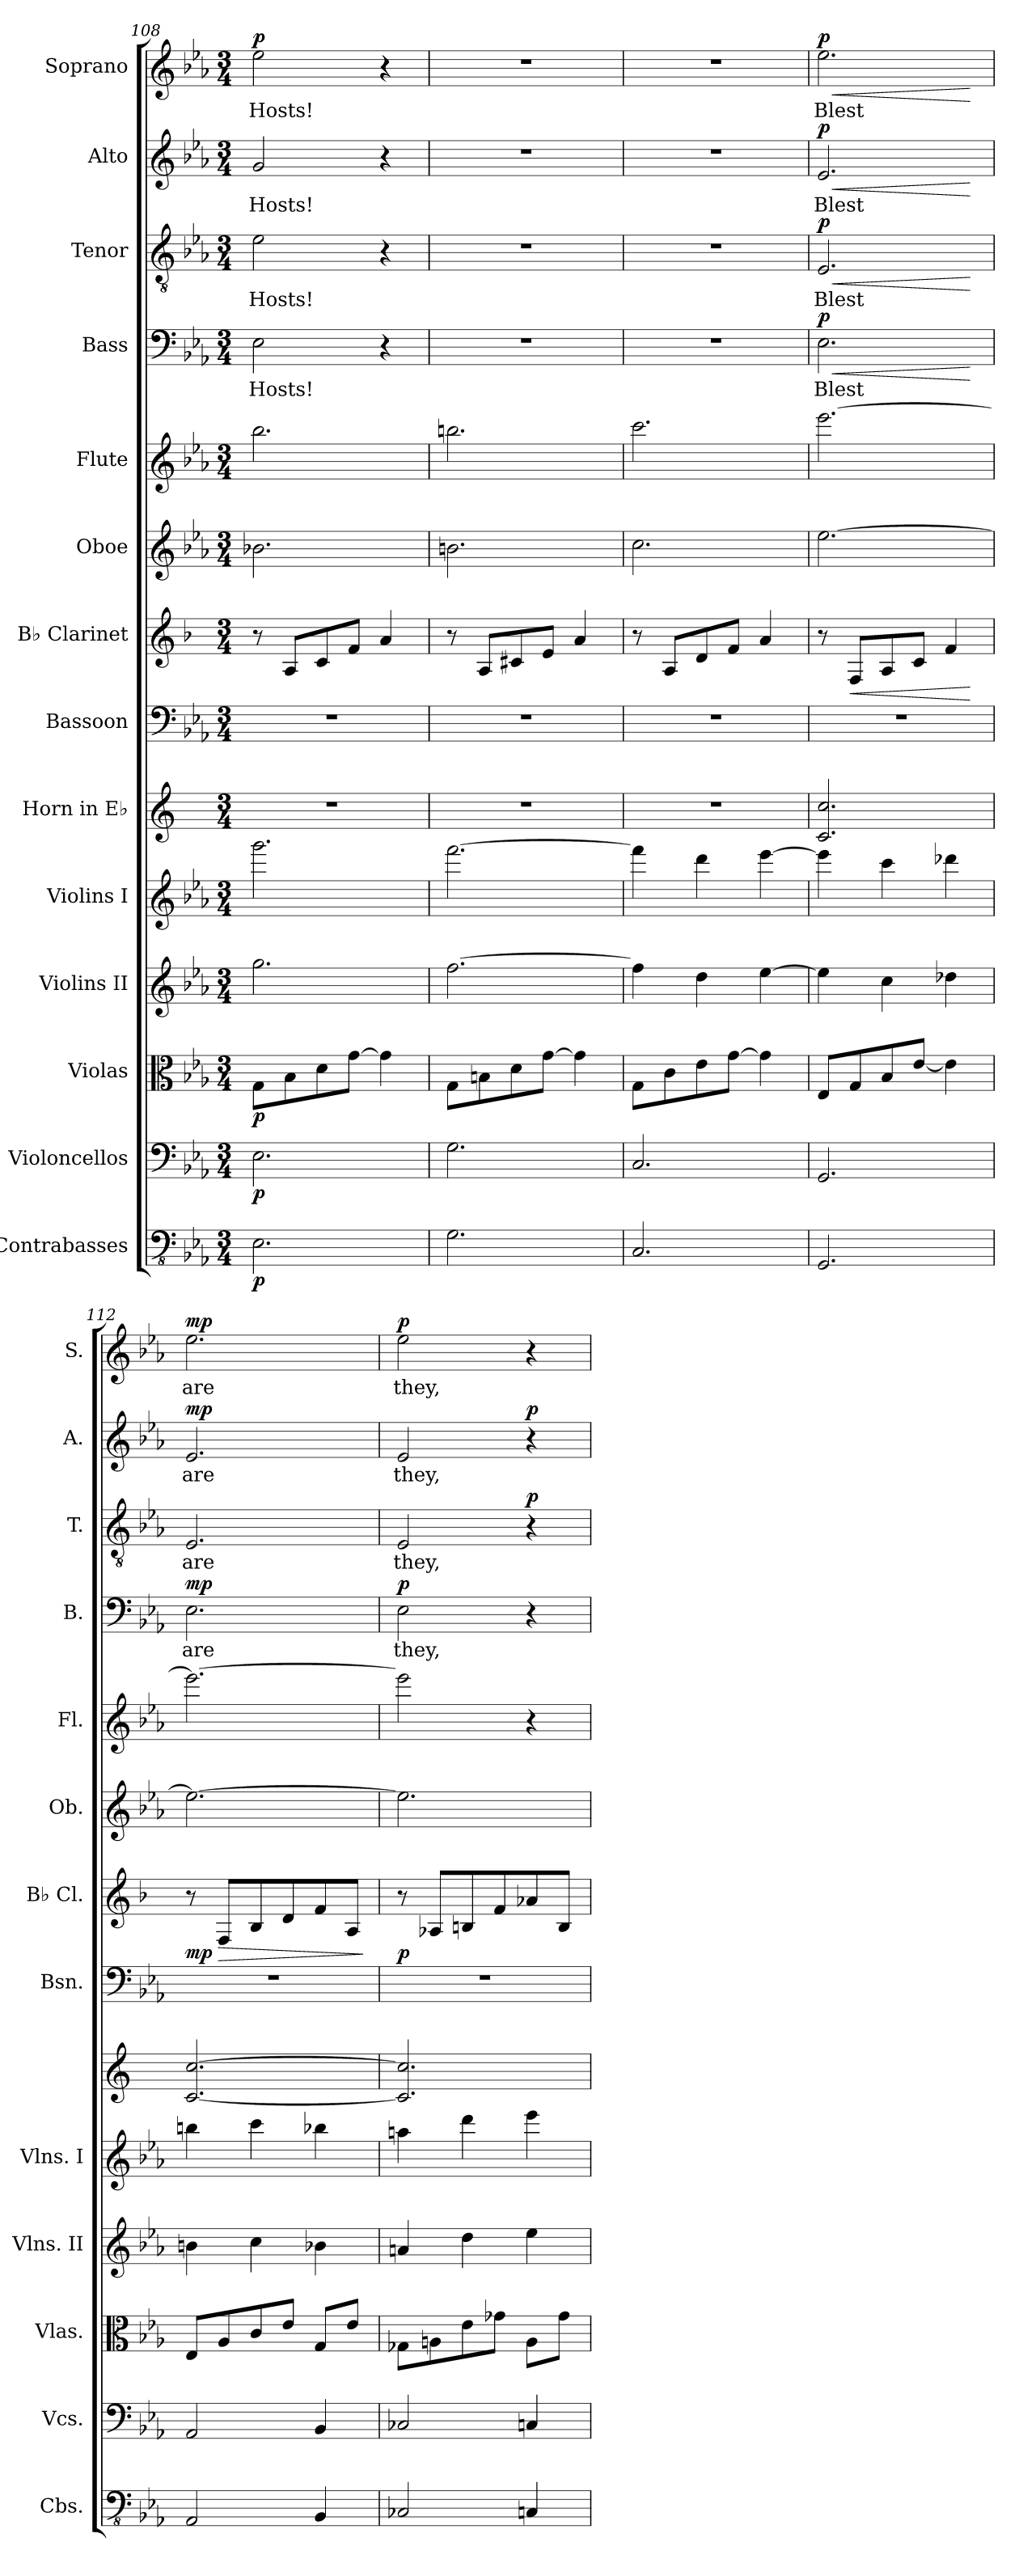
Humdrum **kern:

**kern	**dynam	**kern	**dynam	**kern	**dynam	**kern	**kern	**kern	**kern	**kern	**dynam	**kern	**kern	**kern	**text	**dynam	**kern	**text	**dynam	**kern	**text	**dynam	**kern	**text	**dynam
*part14	*part14	*part13	*part13	*part12	*part12	*part11	*part10	*part9	*part8	*part7	*part7	*part6	*part5	*part4	*part4	*part4	*part3	*part3	*part3	*part2	*part2	*part2	*part1	*part1	*part1
*staff14	*staff14	*staff13	*staff13	*staff12	*staff12	*staff11	*staff10	*staff9	*staff8	*staff7	*staff7	*staff6	*staff5	*staff4	*staff4	*staff4	*staff3	*staff3	*staff3	*staff2	*staff2	*staff2	*staff1	*staff1	*staff1
*I"Contrabasses	*	*I"Violoncellos	*	*I"Violas	*	*I"Violins II	*I"Violins I	*I"Horn in E♭	*I"Bassoon	*I"B♭ Clarinet	*	*I"Oboe	*I"Flute	*I"Bass	*	*	*I"Tenor	*	*	*I"Alto	*	*	*I"Soprano	*	*
*I'Cbs.	*	*I'Vcs.	*	*I'Vlas.	*	*I'Vlns. II	*I'Vlns. I	*	*I'Bsn.	*I'B♭ Cl.	*	*I'Ob.	*I'Fl.	*I'B.	*	*	*I'T.	*	*	*I'A.	*	*	*I'S.	*	*
*clefFv4	*	*clefF4	*	*clefC3	*	*clefG2	*clefG2	*clefG2	*clefF4	*clefG2	*	*clefG2	*clefG2	*clefF4	*	*	*clefGv2	*	*	*clefG2	*	*	*clefG2	*	*
*	*	*	*	*	*	*	*	*ITrd5c9	*	*ITrd1c2	*	*	*	*	*	*	*	*	*	*	*	*	*	*	*
*k[b-e-a-]	*	*k[b-e-a-]	*	*k[b-e-a-]	*	*k[b-e-a-]	*k[b-e-a-]	*k[b-e-a-]	*k[b-e-a-]	*k[b-e-a-]	*	*k[b-e-a-]	*k[b-e-a-]	*k[b-e-a-]	*	*	*k[b-e-a-]	*	*	*k[b-e-a-]	*	*	*k[b-e-a-]	*	*
*M3/4	*	*M3/4	*	*M3/4	*	*M3/4	*M3/4	*M3/4	*M3/4	*M3/4	*	*M3/4	*M3/4	*M3/4	*	*	*M3/4	*	*	*M3/4	*	*	*M3/4	*	*
=108	=108	=108	=108	=108	=108	=108	=108	=108	=108	=108	=108	=108	=108	=108	=108	=108	=108	=108	=108	=108	=108	=108	=108	=108	=108
!	!LO:DY:b	!	!LO:DY:b	!	!LO:DY:b	!	!	!	!	!	!	!	!	!	!LO:LY:b	!	!	!LO:LY:b	!	!	!LO:LY:b	!	!	!LO:LY:b	!LO:DY:a
2.EE-\	p	2.E-\	p	8G\L	p	2.gg\	2.ggg\	2.r	2.r	8r	.	2.b-X\	2.bb-\	2E-\	Hosts!	.	2e-\	Hosts!	.	2g/	Hosts!	.	2ee-\	Hosts!	p
.	.	.	.	8B-\	.	.	.	.	.	8G/L	.	.	.	.	.	.	.	.	.	.	.	.	.	.	.
.	.	.	.	8d\	.	.	.	.	.	8B-/	.	.	.	.	.	.	.	.	.	.	.	.	.	.	.
.	.	.	.	[8g\J	.	.	.	.	.	8e-/J	.	.	.	.	.	.	.	.	.	.	.	.	.	.	.
.	.	.	.	4g\]	.	.	.	.	.	4g/	.	.	.	4r	.	.	4r	.	.	4r	.	.	4r	.	.
=109	=109	=109	=109	=109	=109	=109	=109	=109	=109	=109	=109	=109	=109	=109	=109	=109	=109	=109	=109	=109	=109	=109	=109	=109	=109
2.GG\	.	2.G\	.	8G\L	.	[2.ff\	[2.fff\	2.r	2.r	8r	.	2.bn\	2.bbn\	2.r	.	.	2.r	.	.	2.r	.	.	2.r	.	.
.	.	.	.	8Bn\	.	.	.	.	.	8G/L	.	.	.	.	.	.	.	.	.	.	.	.	.	.	.
.	.	.	.	8d\	.	.	.	.	.	8Bn/	.	.	.	.	.	.	.	.	.	.	.	.	.	.	.
.	.	.	.	[8g\J	.	.	.	.	.	8d/J	.	.	.	.	.	.	.	.	.	.	.	.	.	.	.
.	.	.	.	4g\]	.	.	.	.	.	4g/	.	.	.	.	.	.	.	.	.	.	.	.	.	.	.
=110	=110	=110	=110	=110	=110	=110	=110	=110	=110	=110	=110	=110	=110	=110	=110	=110	=110	=110	=110	=110	=110	=110	=110	=110	=110
2.CC/	.	2.C/	.	8G\L	.	4ff\]	4fff\]	2.r	2.r	8r	.	2.cc\	2.ccc\	2.r	.	.	2.r	.	.	2.r	.	.	2.r	.	.
.	.	.	.	8c\	.	.	.	.	.	8G/L	.	.	.	.	.	.	.	.	.	.	.	.	.	.	.
.	.	.	.	8e-\	.	4dd\	4ddd\	.	.	8c/	.	.	.	.	.	.	.	.	.	.	.	.	.	.	.
.	.	.	.	[8g\J	.	.	.	.	.	8e-/J	.	.	.	.	.	.	.	.	.	.	.	.	.	.	.
.	.	.	.	4g\]	.	[4ee-\	[4eee-\	.	.	4g/	.	.	.	.	.	.	.	.	.	.	.	.	.	.	.
=111	=111	=111	=111	=111	=111	=111	=111	=111	=111	=111	=111	=111	=111	=111	=111	=111	=111	=111	=111	=111	=111	=111	=111	=111	=111
!	!	!	!	!	!	!	!	!	!	!	!	!	!	!	!LO:LY:b	!LO:HP:b	!	!LO:LY:b	!LO:HP:b	!	!LO:LY:b	!LO:HP:b	!	!LO:LY:b	!LO:HP:b
!	!	!	!	!	!	!	!	!	!	!	!	!	!	!	!	!LO:DY:n=1:a	!	!	!LO:DY:n=1:a	!	!	!LO:DY:n=1:a	!	!	!LO:DY:n=1:a
2.GGG/	.	2.GG/	.	8E-/L	.	4ee-\]	4eee-\]	2.E-/ 2.e-/	2.r	8r	.	[2.ee-\	[2.eee-\	2.E-\	Blest	< p	2.E-/	Blest	< p	2.e-/	Blest	< p	2.ee-\	Blest	< p
!	!	!	!	!	!	!	!	!	!	!	!LO:HP:b	!	!	!	!	!	!	!	!	!	!	!	!	!	!
.	.	.	.	8G/	.	.	.	.	.	8E-/L	<	.	.	.	.	.	.	.	.	.	.	.	.	.	.
.	.	.	.	8B-/	.	4cc\	4ccc\	.	.	8G/	.	.	.	.	.	.	.	.	.	.	.	.	.	.	.
.	.	.	.	[8e-/J	.	.	.	.	.	8B-/J	.	.	.	.	.	.	.	.	.	.	.	.	.	.	.
.	.	.	.	4e-\]	.	4dd-X\	4ddd-X\	.	.	4e-/	.	.	.	.	.	.	.	.	.	.	.	.	.	.	.
.	.	.	.	.	.	.	.	.	.	.	[	.	.	.	.	[	.	.	[	.	.	[	.	.	[
!!LO:PB:g=z
=112	=112	=112	=112	=112	=112	=112	=112	=112	=112	=112	=112	=112	=112	=112	=112	=112	=112	=112	=112	=112	=112	=112	=112	=112	=112
!	!	!	!	!	!	!	!	!	!	!	!LO:DY:b	!	!	!	!LO:LY:b	!LO:DY:a	!	!LO:LY:b	!	!	!LO:LY:b	!LO:DY:a	!	!LO:LY:b	!LO:DY:a
2AAA-/	.	2AA-/	.	8E-/L	.	4bn\	4bbn\	[2.E-/ [2.e-/	2.r	8r	mp	2.ee-\_	2.eee-\_	2.E-\	are	mp	2.E-/	are	.	2.e-/	are	mp	2.ee-\	are	mp
!	!	!	!	!	!	!	!	!	!	!	!LO:HP:b	!	!	!	!	!	!	!	!	!	!	!	!	!	!
.	.	.	.	8A-/	.	.	.	.	.	8E-/L	>	.	.	.	.	.	.	.	.	.	.	.	.	.	.
.	.	.	.	8c/	.	4cc\	4ccc\	.	.	8A-/	.	.	.	.	.	.	.	.	.	.	.	.	.	.	.
.	.	.	.	8e-/J	.	.	.	.	.	8c/	.	.	.	.	.	.	.	.	.	.	.	.	.	.	.
4BBB-/	.	4BB-/	.	8G/L	.	4b-X\	4bb-X\	.	.	8e-/	.	.	.	.	.	.	.	.	.	.	.	.	.	.	.
.	.	.	.	8e-/J	.	.	.	.	.	8G/J	.	.	.	.	.	.	.	.	.	.	.	.	.	.	.
.	.	.	.	.	.	.	.	.	.	.	]	.	.	.	.	.	.	.	.	.	.	.	.	.	.
=113	=113	=113	=113	=113	=113	=113	=113	=113	=113	=113	=113	=113	=113	=113	=113	=113	=113	=113	=113	=113	=113	=113	=113	=113	=113
!	!	!	!	!	!	!	!	!	!	!	!LO:DY:b	!	!	!	!LO:LY:b	!LO:DY:a	!	!LO:LY:b	!	!	!LO:LY:b	!	!	!LO:LY:b	!LO:DY:a
2CC-X/	.	2C-X/	.	8G-X\L	.	4an/	4aan\	2.E-/] 2.e-/]	2.r	8r	p	2.ee-\]	2eee-\]	2E-\	they,	p	2E-/	they,	.	2e-/	they,	.	2ee-\	they,	p
.	.	.	.	8An\	.	.	.	.	.	8G-X/L	.	.	.	.	.	.	.	.	.	.	.	.	.	.	.
.	.	.	.	8e-\	.	4dd\	4ddd\	.	.	8An/	.	.	.	.	.	.	.	.	.	.	.	.	.	.	.
.	.	.	.	8g-X\J	.	.	.	.	.	8e-/	.	.	.	.	.	.	.	.	.	.	.	.	.	.	.
!	!	!	!	!	!	!	!	!	!	!	!	!	!	!	!	!	!	!	!LO:DY:a	!	!	!LO:DY:a	!	!	!
4CCn/	.	4Cn/	.	8A\L	.	4ee-\	4eee-\	.	.	8g-X/	.	.	4r	4r	.	.	4r	.	p	4r	.	p	4r	.	.
.	.	.	.	8g-\J	.	.	.	.	.	8A/J	.	.	.	.	.	.	.	.	.	.	.	.	.	.	.
=	=	=	=	=	=	=	=	=	=	=	=	=	=	=	=	=	=	=	=	=	=	=	=	=	=
*-	*-	*-	*-	*-	*-	*-	*-	*-	*-	*-	*-	*-	*-	*-	*-	*-	*-	*-	*-	*-	*-	*-	*-	*-	*-
